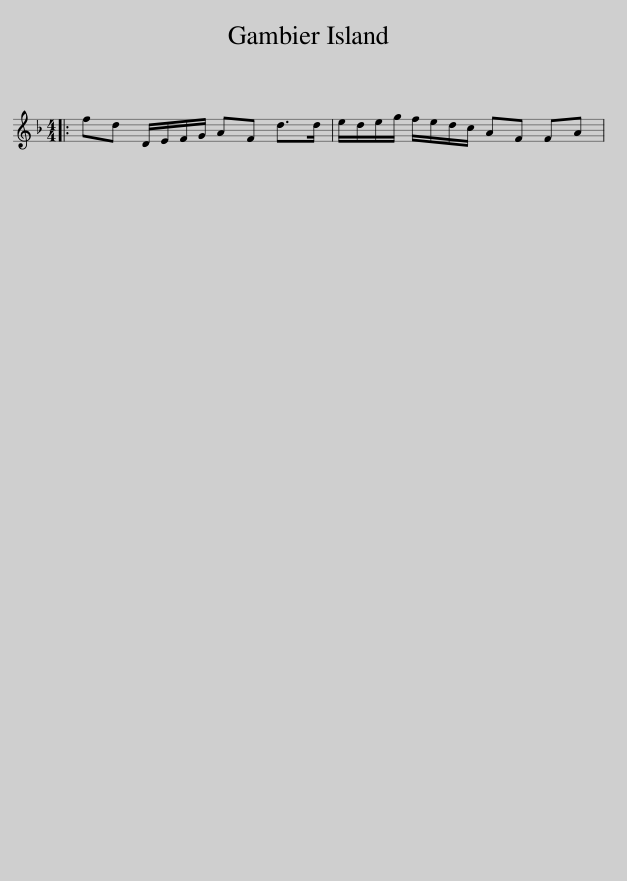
X:1
L:1/8
M:4/4
I:linebreak $
K:Dmin
V:1 treble
V:1
|: fd D/E/F/G/ AF d>d | e/d/e/g/ f/e/d/c/ AF FA | %2
